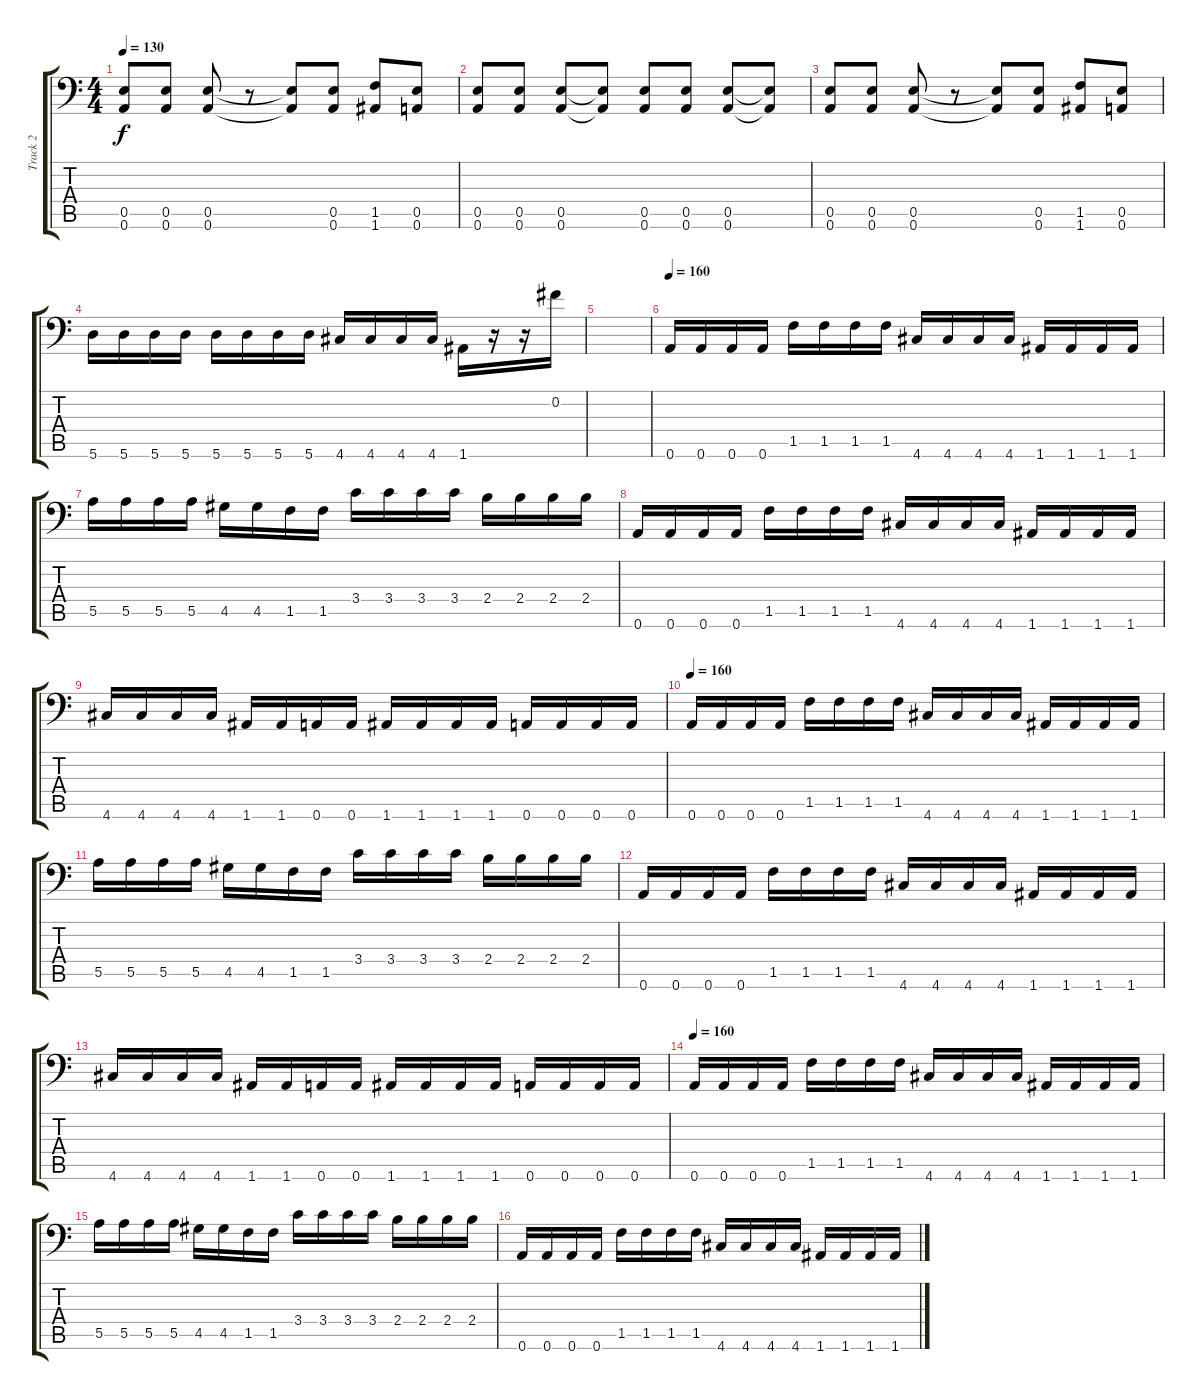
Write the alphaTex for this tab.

\track ("Track 2" "Track 2") {instrument distortionguitar}
\staff {score tabs}
\tuning (B3 Gb3 D3 A2 E2 A1) {hide}
\ts (4 4)
\tempo 130
\clef f4
\ks c
(0.5 0.6).8{dy f} (0.5 0.6).8 (0.5 0.6).8 r.8 (0.5{t} 0.6{t}).8 (0.5 0.6).8 (1.5 1.6).8 (0.5 0.6).8 |
(0.5 0.6).8 (0.5 0.6).8 (0.5 0.6).8 (0.5{t} 0.6{t}).8 (0.5 0.6).8 (0.5 0.6).8 (0.5 0.6).8 (0.5{t} 0.6{t}).8 |
(0.5 0.6).8 (0.5 0.6).8 (0.5 0.6).8 r.8 (0.5{t} 0.6{t}).8 (0.5 0.6).8 (1.5 1.6).8 (0.5 0.6).8 |
5.6.16 5.6.16 5.6.16 5.6.16 5.6.16 5.6.16 5.6.16 5.6.16 4.6.16 4.6.16 4.6.16 4.6.16 1.6.16 r.16 r.16 0.2.16 |
|
\tempo 160
0.6.16 0.6.16 0.6.16 0.6.16 1.5.16 1.5.16 1.5.16 1.5.16 4.6.16 4.6.16 4.6.16 4.6.16 1.6.16 1.6.16 1.6.16 1.6.16 |
5.5.16 5.5.16 5.5.16 5.5.16 4.5.16 4.5.16 1.5.16 1.5.16 3.4.16 3.4.16 3.4.16 3.4.16 2.4.16 2.4.16 2.4.16 2.4.16 |
0.6.16 0.6.16 0.6.16 0.6.16 1.5.16 1.5.16 1.5.16 1.5.16 4.6.16 4.6.16 4.6.16 4.6.16 1.6.16 1.6.16 1.6.16 1.6.16 |
4.6.16 4.6.16 4.6.16 4.6.16 1.6.16 1.6.16 0.6.16 0.6.16 1.6.16 1.6.16 1.6.16 1.6.16 0.6.16 0.6.16 0.6.16 0.6.16 |
\tempo 160
0.6.16 0.6.16 0.6.16 0.6.16 1.5.16 1.5.16 1.5.16 1.5.16 4.6.16 4.6.16 4.6.16 4.6.16 1.6.16 1.6.16 1.6.16 1.6.16 |
5.5.16 5.5.16 5.5.16 5.5.16 4.5.16 4.5.16 1.5.16 1.5.16 3.4.16 3.4.16 3.4.16 3.4.16 2.4.16 2.4.16 2.4.16 2.4.16 |
0.6.16 0.6.16 0.6.16 0.6.16 1.5.16 1.5.16 1.5.16 1.5.16 4.6.16 4.6.16 4.6.16 4.6.16 1.6.16 1.6.16 1.6.16 1.6.16 |
4.6.16 4.6.16 4.6.16 4.6.16 1.6.16 1.6.16 0.6.16 0.6.16 1.6.16 1.6.16 1.6.16 1.6.16 0.6.16 0.6.16 0.6.16 0.6.16 |
\tempo 160
0.6.16 0.6.16 0.6.16 0.6.16 1.5.16 1.5.16 1.5.16 1.5.16 4.6.16 4.6.16 4.6.16 4.6.16 1.6.16 1.6.16 1.6.16 1.6.16 |
5.5.16 5.5.16 5.5.16 5.5.16 4.5.16 4.5.16 1.5.16 1.5.16 3.4.16 3.4.16 3.4.16 3.4.16 2.4.16 2.4.16 2.4.16 2.4.16 |
0.6.16 0.6.16 0.6.16 0.6.16 1.5.16 1.5.16 1.5.16 1.5.16 4.6.16 4.6.16 4.6.16 4.6.16 1.6.16 1.6.16 1.6.16 1.6.16
